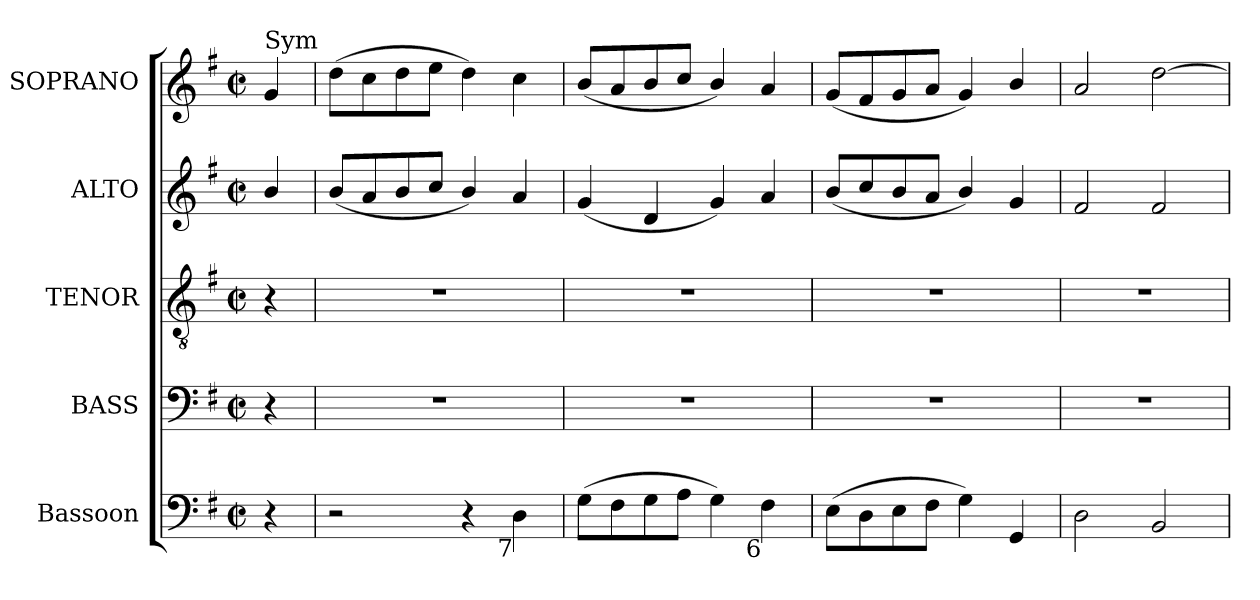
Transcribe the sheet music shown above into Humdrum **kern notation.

**kern	**kern	**kern	**kern	**kern
*part5	*part4	*part3	*part2	*part1
*staff5	*staff4	*staff3	*staff2	*staff1
*I"Bassoon	*I"BASS	*I"TENOR	*I"ALTO	*I"SOPRANO
*I'Bsn.	*I'B.	*I'T.	*I'A.	*I'S.
!!LO:PB:g=z
*clefF4	*clefF4	*clefGv2	*clefG2	*clefG2
*	*	*ITrd7c12	*	*
*k[f#]	*k[f#]	*k[f#]	*k[f#]	*k[f#]
*G:	*G:	*G:	*G:	*G:
*M2/2	*M2/2	*M2/2	*M2/2	*M2/2
*met(c|)	*met(c|)	*met(c|)	*met(c|)	*met(c|)
=	=	=	=	=
!	!	!	!	!LO:TX:a:t=Sym
4r	4r	4r	4bi/	4gi/
=1	=1	=1	=1	=1
2r	1r	1r	(8bi/L	(8ddi\L
.	.	.	8ai/	8cci\
.	.	.	8bi/	8ddi\
.	.	.	8cci/J	8eei\J
4r	.	.	4bi/)	4ddi\)
!LO:TX:b:rj:t=7	!	!	!	!
4Di\	.	.	4ai/	4cci\
=2	=2	=2	=2	=2
(8Gi\L	1r	1r	(4gi/	(8bi/L
8F#i\	.	.	.	8ai/
8Gi\	.	.	4di/	8bi/
8Ai\J	.	.	.	8cci/J
4Gi\)	.	.	4gi/)	4bi/)
!LO:TX:b:rj:t=6	!	!	!	!
4F#i\	.	.	4ai/	4ai/
=3	=3	=3	=3	=3
(8Ei\L	1r	1r	(8bi/L	(8gi/L
8Di\	.	.	8cci/	8f#i/
8Ei\	.	.	8bi/	8gi/
8F#i\J	.	.	8ai/J	8ai/J
4Gi\)	.	.	4bi/)	4gi/)
4GGi/	.	.	4gi/	4bi/
=4	=4	=4	=4	=4
2Di\	1r	1r	2f#i/	2ai/
2BBi/	.	.	2f#i/	[2ddi\
=	=	=	=	=
*-	*-	*-	*-	*-
